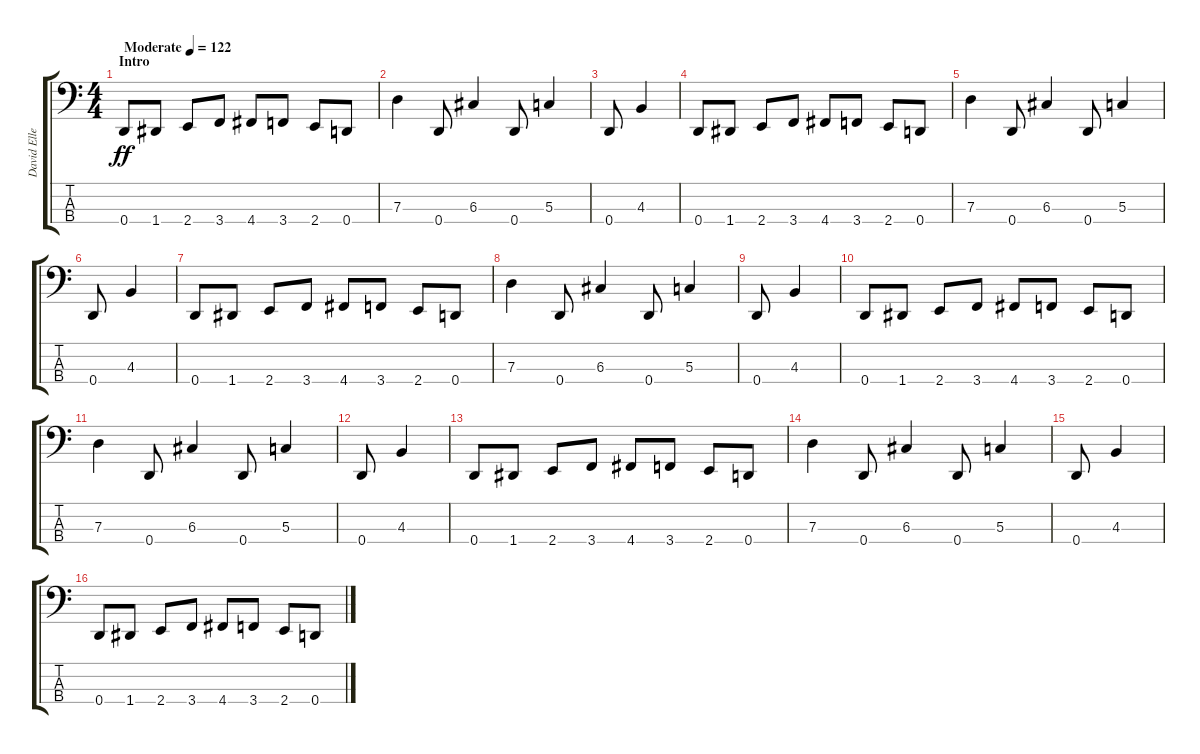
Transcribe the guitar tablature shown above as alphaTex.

\track ("David Ellefson" "David Elle") {instrument electricbasspick}
\staff {score tabs}
\tuning (F2 C2 G1 D1) {hide}
\ts (4 4)
\section ("" "Intro")
\tempo (122 "Moderate")
\clef f4
\ks c
0.4.8{dy ff instrument electricbasspick} 1.4.8 2.4.8 3.4.8 4.4.8 3.4.8 2.4.8 0.4.8 |
7.3.4 0.4.8 6.3.4 0.4.8 5.3.4 |
0.4.8 4.3.4 |
0.4.8 1.4.8 2.4.8 3.4.8 4.4.8 3.4.8 2.4.8 0.4.8 |
7.3.4 0.4.8 6.3.4 0.4.8 5.3.4 |
0.4.8 4.3.4 |
0.4.8 1.4.8 2.4.8 3.4.8 4.4.8 3.4.8 2.4.8 0.4.8 |
7.3.4 0.4.8 6.3.4 0.4.8 5.3.4 |
0.4.8 4.3.4 |
0.4.8 1.4.8 2.4.8 3.4.8 4.4.8 3.4.8 2.4.8 0.4.8 |
7.3.4 0.4.8 6.3.4 0.4.8 5.3.4 |
0.4.8 4.3.4 |
0.4.8 1.4.8 2.4.8 3.4.8 4.4.8 3.4.8 2.4.8 0.4.8 |
7.3.4 0.4.8 6.3.4 0.4.8 5.3.4 |
0.4.8 4.3.4 |
0.4.8 1.4.8 2.4.8 3.4.8 4.4.8 3.4.8 2.4.8 0.4.8
